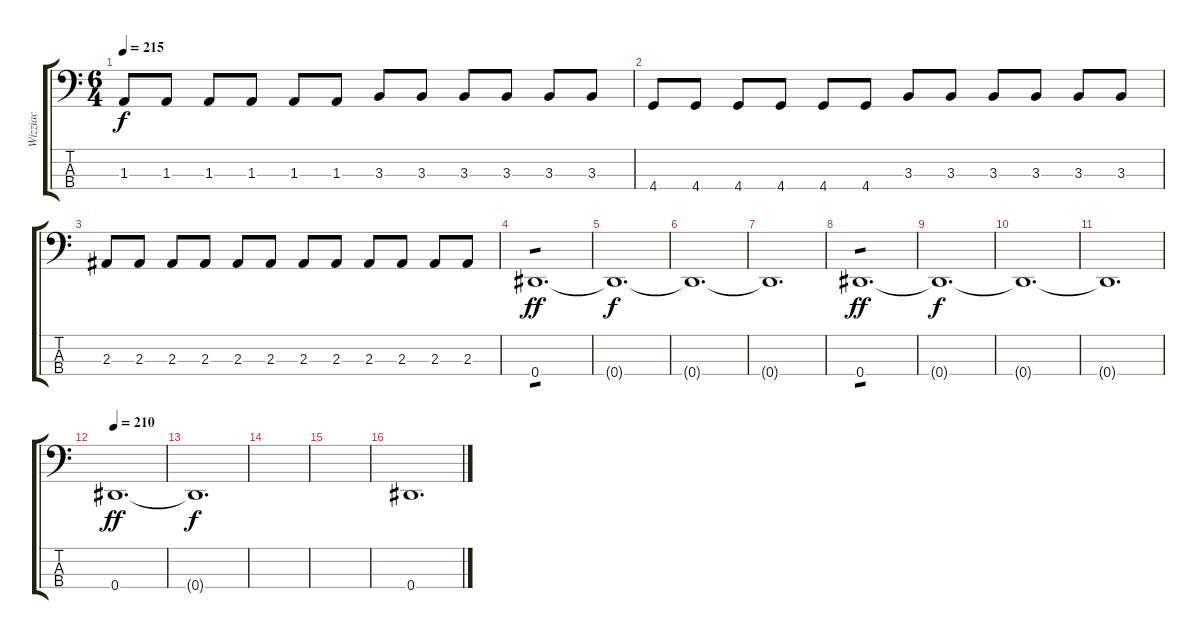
\track ("Wizziac" "Wizziac") {instrument electricbassfinger}
\staff {score tabs}
\tuning (Gb2 Db2 Ab1 Eb1) {hide}
\ts (6 4)
\tempo 215
\clef f4
\ks c
1.3.8{dy f} 1.3.8 1.3.8 1.3.8 1.3.8 1.3.8 3.3.8 3.3.8 3.3.8 3.3.8 3.3.8 3.3.8 |
4.4.8 4.4.8 4.4.8 4.4.8 4.4.8 4.4.8 3.3.8 3.3.8 3.3.8 3.3.8 3.3.8 3.3.8 |
2.3.8 2.3.8 2.3.8 2.3.8 2.3.8 2.3.8 2.3.8 2.3.8 2.3.8 2.3.8 2.3.8 2.3.8 |
0.4.1{d tp 1 dy ff} |
0.4{t}.1{d dy f} |
0.4{t}.1{d} |
0.4{t}.1{d} |
0.4.1{d tp 1 dy ff} |
0.4{t}.1{d dy f} |
0.4{t}.1{d} |
0.4{t}.1{d} |
\tempo 210
0.4.1{d dy ff} |
0.4{t}.1{d dy f} |
|
|
0.4.1{d}
